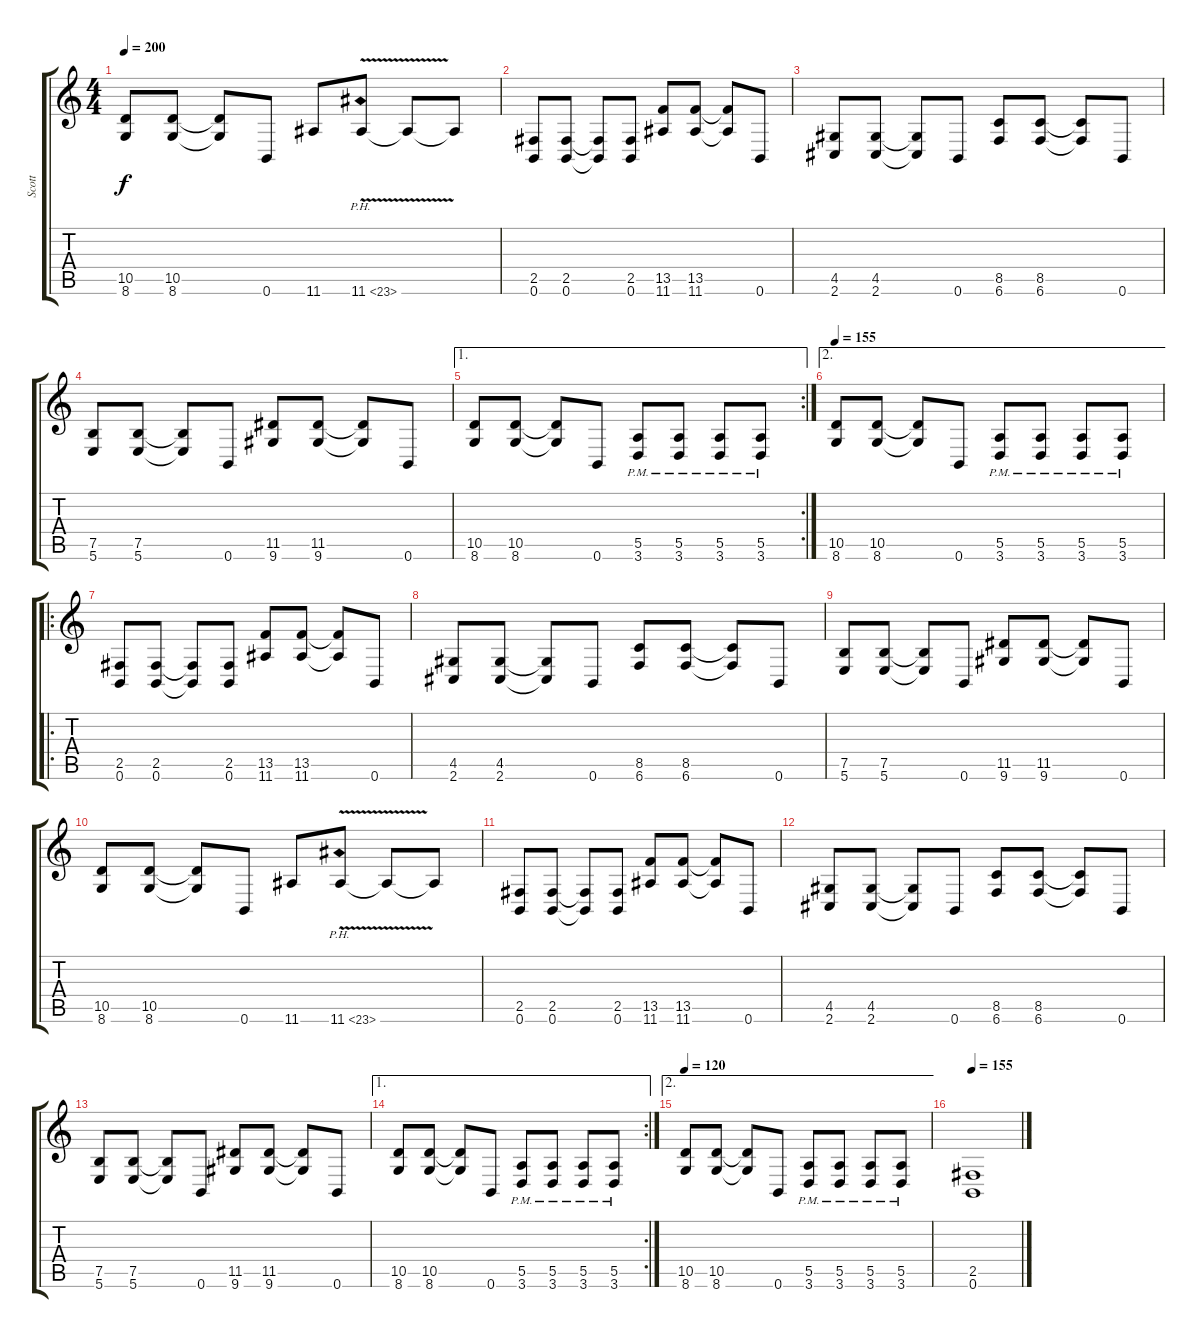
\track ("Scott" "Scott") {instrument distortionguitar}
\staff {score tabs}
\tuning (B3 Gb3 D3 A2 E2 B1) {hide}
\ts (4 4)
\tempo 200
\clef g2
\ks c
(10.5 8.6).8{dy f} (10.5 8.6).8 (10.5{t} 8.6{t}).8 0.6.8 11.6.8 11.6{ph 12 v}.8 11.6{t}.8 11.6{t}.8 |
(2.5 0.6).8 (2.5 0.6).8 (2.5{t} 0.6{t}).8 (2.5 0.6).8 (13.5 11.6).8 (13.5 11.6).8 (13.5{t} 11.6{t}).8 0.6.8 |
(4.5 2.6).8 (4.5 2.6).8 (4.5{t} 2.6{t}).8 0.6.8 (8.5 6.6).8 (8.5 6.6).8 (8.5{t} 6.6{t}).8 0.6.8 |
(7.5 5.6).8 (7.5 5.6).8 (7.5{t} 5.6{t}).8 0.6.8 (11.5 9.6).8 (11.5 9.6).8 (11.5{t} 9.6{t}).8 0.6.8 |
\ae 1
\rc 2
(10.5 8.6).8 (10.5 8.6).8 (10.5{t} 8.6{t}).8 0.6.8 (5.5{pm} 3.6{pm}).8 (5.5{pm} 3.6{pm}).8 (5.5{pm} 3.6{pm}).8 (5.5{pm} 3.6{pm}).8 |
\ae 2
\tempo 155
(10.5 8.6).8 (10.5 8.6).8 (10.5{t} 8.6{t}).8 0.6.8 (5.5{pm} 3.6{pm}).8 (5.5{pm} 3.6{pm}).8 (5.5{pm} 3.6{pm}).8 (5.5{pm} 3.6{pm}).8 |
\ro
(2.5 0.6).8 (2.5 0.6).8 (2.5{t} 0.6{t}).8 (2.5 0.6).8 (13.5 11.6).8 (13.5 11.6).8 (13.5{t} 11.6{t}).8 0.6.8 |
(4.5 2.6).8 (4.5 2.6).8 (4.5{t} 2.6{t}).8 0.6.8 (8.5 6.6).8 (8.5 6.6).8 (8.5{t} 6.6{t}).8 0.6.8 |
(7.5 5.6).8 (7.5 5.6).8 (7.5{t} 5.6{t}).8 0.6.8 (11.5 9.6).8 (11.5 9.6).8 (11.5{t} 9.6{t}).8 0.6.8 |
(10.5 8.6).8 (10.5 8.6).8 (10.5{t} 8.6{t}).8 0.6.8 11.6.8 11.6{ph 12 v}.8 11.6{t}.8 11.6{t}.8 |
(2.5 0.6).8 (2.5 0.6).8 (2.5{t} 0.6{t}).8 (2.5 0.6).8 (13.5 11.6).8 (13.5 11.6).8 (13.5{t} 11.6{t}).8 0.6.8 |
(4.5 2.6).8 (4.5 2.6).8 (4.5{t} 2.6{t}).8 0.6.8 (8.5 6.6).8 (8.5 6.6).8 (8.5{t} 6.6{t}).8 0.6.8 |
(7.5 5.6).8 (7.5 5.6).8 (7.5{t} 5.6{t}).8 0.6.8 (11.5 9.6).8 (11.5 9.6).8 (11.5{t} 9.6{t}).8 0.6.8 |
\ae 1
\rc 2
(10.5 8.6).8 (10.5 8.6).8 (10.5{t} 8.6{t}).8 0.6.8 (5.5{pm} 3.6{pm}).8 (5.5{pm} 3.6{pm}).8 (5.5{pm} 3.6{pm}).8 (5.5{pm} 3.6{pm}).8 |
\ae 2
\tempo 120
(10.5 8.6).8 (10.5 8.6).8 (10.5{t} 8.6{t}).8 0.6.8 (5.5{pm} 3.6{pm}).8 (5.5{pm} 3.6{pm}).8 (5.5{pm} 3.6{pm}).8 (5.5{pm} 3.6{pm}).8 |
\tempo 155
(2.5 0.6).1
